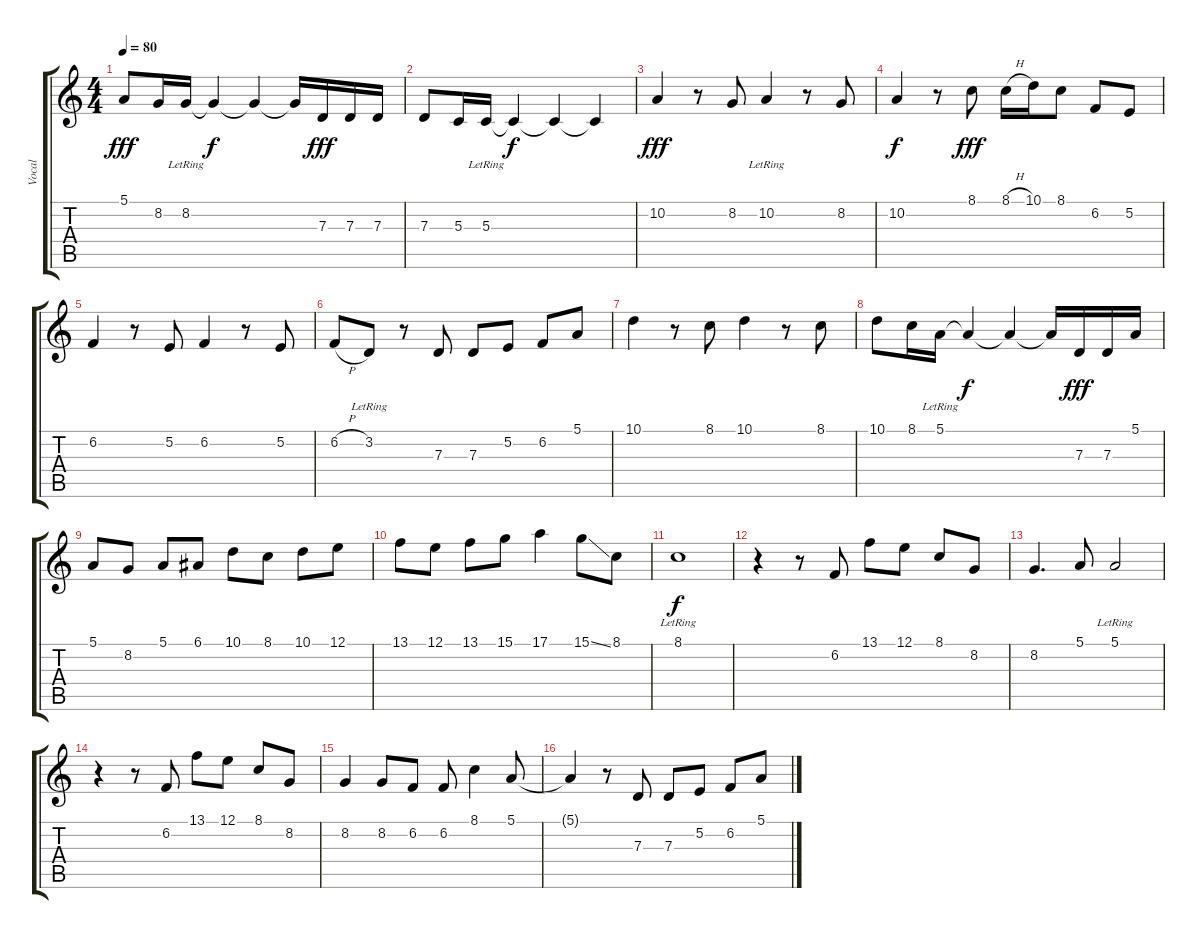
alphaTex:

\track ("Vocal" "Vocal") {instrument electricgrandpiano}
\staff {score tabs}
\tuning (E4 B3 G3 D3 A2 E2) {hide}
\ts (4 4)
\tempo 80
\clef g2
\ks c
5.1.8{dy fff} 8.2.16 8.2{lr}.16 8.2{t}.4{dy f} 8.2{t}.4 8.2{t}.16 7.3.16{dy fff} 7.3.16 7.3.16 |
7.3.8 5.3.16 5.3{lr}.16 5.3{t}.4{dy f} 5.3{t}.4 5.3{t}.4 |
10.2.4{dy fff} r.8 8.2.8 10.2{lr}.4 r.8 8.2.8 |
10.2.4{dy f} r.8 8.1.8{dy fff} 8.1{h}.16 10.1.16 8.1.8 6.2.8 5.2.8 |
6.2.4 r.8 5.2.8 6.2.4 r.8 5.2.8 |
6.2{h}.8 3.2{lr}.8 r.8 7.3.8 7.3.8 5.2.8 6.2.8 5.1.8 |
10.1.4 r.8 8.1.8 10.1.4 r.8 8.1.8 |
10.1.8 8.1.16 5.1{lr}.16 5.1{t}.4{dy f} 5.1{t}.4 5.1{t}.16 7.3.16{dy fff} 7.3.16 5.1.16 |
5.1.8 8.2.8 5.1.8 6.1.8 10.1.8 8.1.8 10.1.8 12.1.8 |
13.1.8 12.1.8 13.1.8 15.1.8 17.1.4 15.1{ss}.8 8.1.8 |
8.1{lr}.1{dy f} |
r.4 r.8 6.2.8 13.1.8 12.1.8 8.1.8 8.2.8 |
8.2.4{d} 5.1.8 5.1{lr}.2 |
r.4 r.8 6.2.8 13.1.8 12.1.8 8.1.8 8.2.8 |
8.2.4 8.2.8 6.2.8 6.2.8 8.1.4 5.1.8 |
5.1{t}.4 r.8 7.3.8 7.3.8 5.2.8 6.2.8 5.1.8
